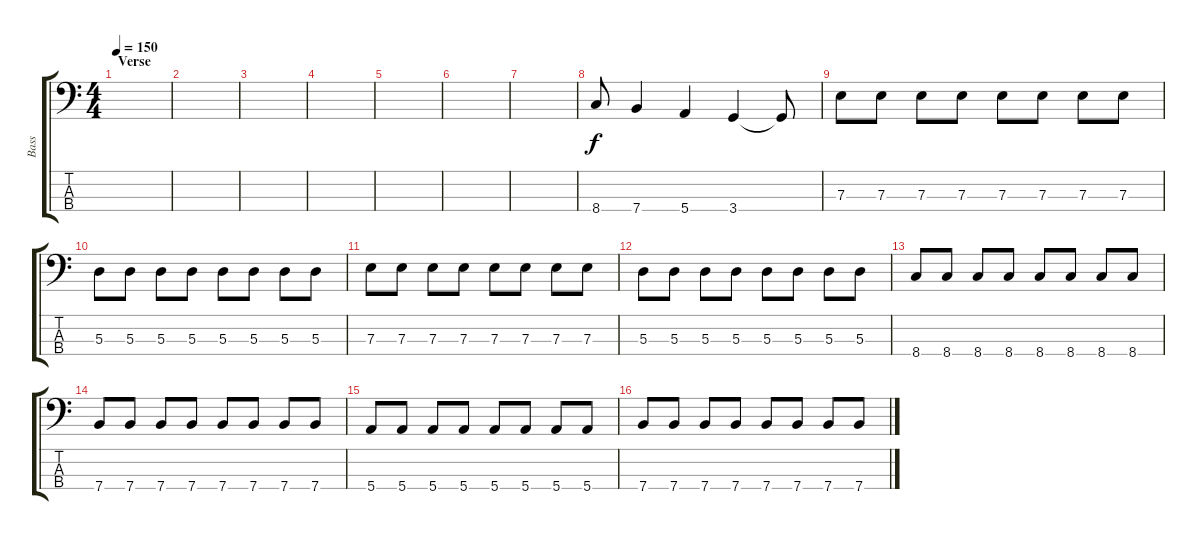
\track ("Bass" "Bass") {instrument electricbassfinger}
\staff {score tabs}
\tuning (G2 D2 A1 E1) {hide}
\ts (4 4)
\section ("" "Verse ")
\tempo 150
\clef f4
\ks c
|
|
|
|
|
|
|
8.4.8 7.4.4 5.4.4 3.4.4 3.4{t}.8 |
7.3.8 7.3.8 7.3.8 7.3.8 7.3.8 7.3.8 7.3.8 7.3.8 |
5.3.8 5.3.8 5.3.8 5.3.8 5.3.8 5.3.8 5.3.8 5.3.8 |
7.3.8 7.3.8 7.3.8 7.3.8 7.3.8 7.3.8 7.3.8 7.3.8 |
5.3.8 5.3.8 5.3.8 5.3.8 5.3.8 5.3.8 5.3.8 5.3.8 |
8.4.8 8.4.8 8.4.8 8.4.8 8.4.8 8.4.8 8.4.8 8.4.8 |
7.4.8 7.4.8 7.4.8 7.4.8 7.4.8 7.4.8 7.4.8 7.4.8 |
5.4.8 5.4.8 5.4.8 5.4.8 5.4.8 5.4.8 5.4.8 5.4.8 |
7.4.8 7.4.8 7.4.8 7.4.8 7.4.8 7.4.8 7.4.8 7.4.8
